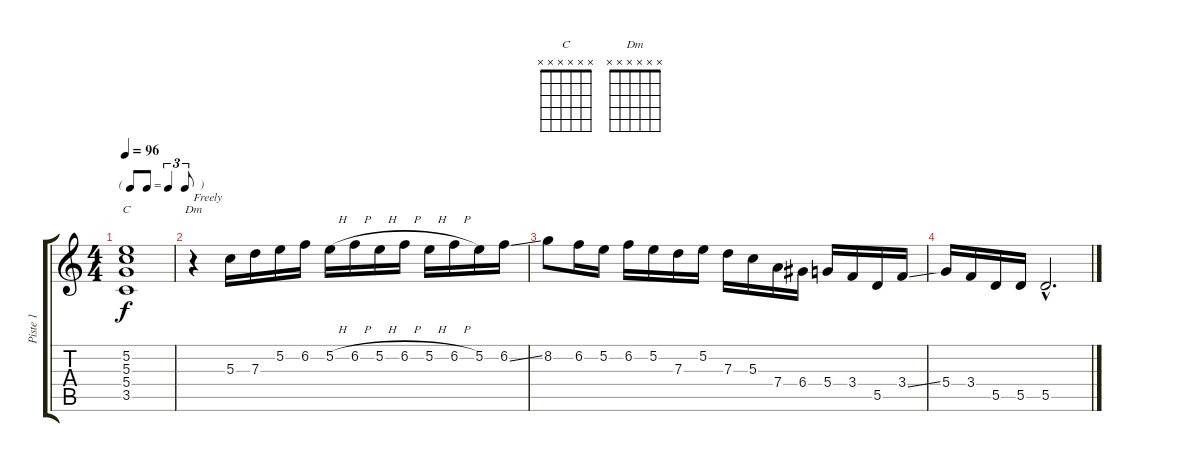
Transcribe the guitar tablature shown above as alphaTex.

\track ("Piste 1" "Piste 1") {instrument acousticguitarsteel}
\staff {score tabs}
\tuning (E4 B3 G3 D3 A2 E2) {hide}
\chord ("C" x x x x x x) {firstfret 0}
\chord ("Dm" x x x x x x) {firstfret 0}
\ts (4 4)
\tf triplet8th
\tempo 96
\clef g2
\ks c
(5.2 5.3 5.4 3.5).1{ch "C" dy f} |
r.4{ch "Dm" txt "Freely"} 5.3.16 7.3.16 5.2.16 6.2.16 5.2{h}.16 6.2{h}.16 5.2{h}.16 6.2{h}.16 5.2{h}.16 6.2{h}.16 5.2.16 6.2{ss}.16 |
8.2.8 6.2.16 5.2.16 6.2.16 5.2.16 7.3.16 5.2.16 7.3.16 5.3.16 7.4.16 6.4.16 5.4.16 3.4.16 5.5.16 3.4{ss}.16 |
5.4.16 3.4.16 5.5.16 5.5.16 5.5{hac}.2{d}
